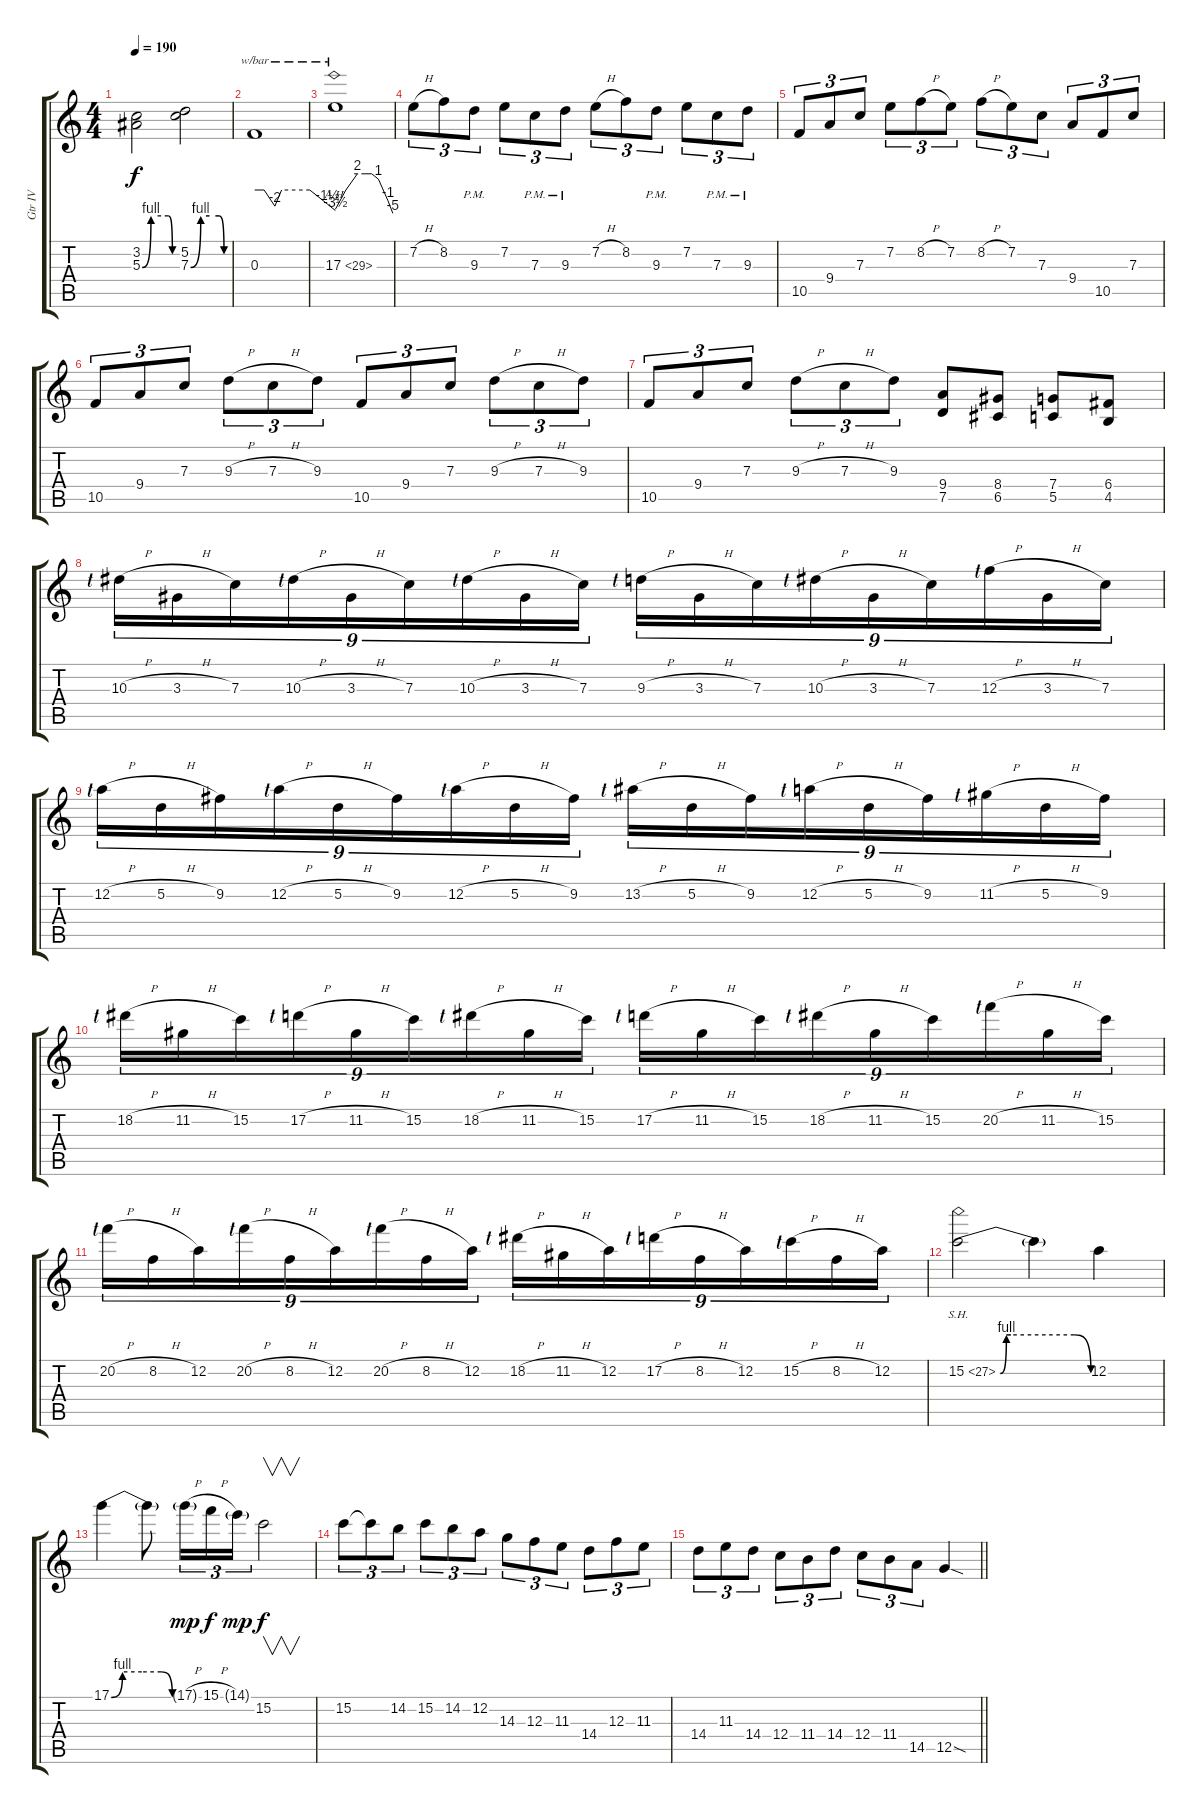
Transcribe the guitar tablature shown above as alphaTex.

\track ("Gtr IV" "Gtr IV") {instrument overdrivenguitar}
\staff {score tabs}
\tuning (D4 A3 F3 C3 G2 D2) {hide}
\ts (4 4)
\tempo 190
\clef g2
\ks c
(3.2 5.3{be (custom 0 0 15 4 45 4 52 0 60 0)}).2{dy f} (5.2 7.3{be (custom 0 0 16 4 30 4 45 4 53 0 60 0)}).2 |
0.3.1{tbe (custom default 0 0 4 0 7 0 15 -8 20 0 41 0 54 -6 60 -14)} |
17.3{ah 12}.1{tbe (custom default 0 -12 11 0 23 8 31 8 38 8 45 4 55 -4 60 -20)} |
7.2{h}.8{tu (3 2)} 8.2.8{tu (3 2)} 9.3{pm}.8{tu (3 2)} 7.2.8{tu (3 2)} 7.3{pm}.8{tu (3 2)} 9.3{pm}.8{tu (3 2)} 7.2{h}.8{tu (3 2)} 8.2.8{tu (3 2)} 9.3{pm}.8{tu (3 2)} 7.2.8{tu (3 2)} 7.3{pm}.8{tu (3 2)} 9.3{pm}.8{tu (3 2)} |
10.5.8{tu (3 2)} 9.4.8{tu (3 2)} 7.3.8{tu (3 2)} 7.2.8{tu (3 2)} 8.2{h}.8{tu (3 2)} 7.2.8{tu (3 2)} 8.2{h}.8{tu (3 2)} 7.2.8{tu (3 2)} 7.3.8{tu (3 2)} 9.4.8{tu (3 2)} 10.5.8{tu (3 2)} 7.3.8{tu (3 2)} |
10.5.8{tu (3 2)} 9.4.8{tu (3 2)} 7.3.8{tu (3 2)} 9.3{h}.8{tu (3 2)} 7.3{h}.8{tu (3 2)} 9.3.8{tu (3 2)} 10.5.8{tu (3 2)} 9.4.8{tu (3 2)} 7.3.8{tu (3 2)} 9.3{h}.8{tu (3 2)} 7.3{h}.8{tu (3 2)} 9.3.8{tu (3 2)} |
10.5.8{tu (3 2)} 9.4.8{tu (3 2)} 7.3.8{tu (3 2)} 9.3{h}.8{tu (3 2)} 7.3{h}.8{tu (3 2)} 9.3.8{tu (3 2)} (9.4 7.5).8{volume 16 instrument guitarfretnoise} (8.4 6.5).8 (7.4 5.5).8 (6.4 4.5).8 |
10.3{h lf 1}.16{tu (9 8) instrument overdrivenguitar} 3.3{h}.16{tu (9 8)} 7.3.16{tu (9 8)} 10.3{h lf 1}.16{tu (9 8)} 3.3{h}.16{tu (9 8)} 7.3.16{tu (9 8)} 10.3{h lf 1}.16{tu (9 8)} 3.3{h}.16{tu (9 8)} 7.3.16{tu (9 8)} 9.3{h lf 1}.16{tu (9 8)} 3.3{h}.16{tu (9 8)} 7.3.16{tu (9 8)} 10.3{h lf 1}.16{tu (9 8)} 3.3{h}.16{tu (9 8)} 7.3.16{tu (9 8)} 12.3{h lf 1}.16{tu (9 8)} 3.3{h}.16{tu (9 8)} 7.3.16{tu (9 8)} |
12.2{h lf 1}.16{tu (9 8)} 5.2{h}.16{tu (9 8)} 9.2.16{tu (9 8)} 12.2{h lf 1}.16{tu (9 8)} 5.2{h}.16{tu (9 8)} 9.2.16{tu (9 8)} 12.2{h lf 1}.16{tu (9 8)} 5.2{h}.16{tu (9 8)} 9.2.16{tu (9 8)} 13.2{h lf 1}.16{tu (9 8)} 5.2{h}.16{tu (9 8)} 9.2.16{tu (9 8)} 12.2{h lf 1}.16{tu (9 8)} 5.2{h}.16{tu (9 8)} 9.2.16{tu (9 8)} 11.2{h lf 1}.16{tu (9 8)} 5.2{h}.16{tu (9 8)} 9.2.16{tu (9 8)} |
18.2{h lf 1}.16{tu (9 8)} 11.2{h}.16{tu (9 8)} 15.2.16{tu (9 8)} 17.2{h lf 1}.16{tu (9 8)} 11.2{h}.16{tu (9 8)} 15.2.16{tu (9 8)} 18.2{h lf 1}.16{tu (9 8)} 11.2{h}.16{tu (9 8)} 15.2.16{tu (9 8)} 17.2{h lf 1}.16{tu (9 8)} 11.2{h}.16{tu (9 8)} 15.2.16{tu (9 8)} 18.2{h lf 1}.16{tu (9 8)} 11.2{h}.16{tu (9 8)} 15.2.16{tu (9 8)} 20.2{h lf 1}.16{tu (9 8)} 11.2{h}.16{tu (9 8)} 15.2.16{tu (9 8)} |
20.2{h lf 1}.16{tu (9 8)} 8.2{h}.16{tu (9 8)} 12.2.16{tu (9 8)} 20.2{h lf 1}.16{tu (9 8)} 8.2{h}.16{tu (9 8)} 12.2.16{tu (9 8)} 20.2{h lf 1}.16{tu (9 8)} 8.2{h}.16{tu (9 8)} 12.2.16{tu (9 8)} 18.2{h lf 1}.16{tu (9 8)} 11.2{h}.16{tu (9 8)} 12.2.16{tu (9 8)} 17.2{h lf 1}.16{tu (9 8)} 8.2{h}.16{tu (9 8)} 12.2.16{tu (9 8)} 15.2{h lf 1}.16{tu (9 8)} 8.2{h}.16{tu (9 8)} 12.2.16{tu (9 8)} |
15.2{be (custom 0 0 4 4 7 4 30 4 49 4 60 0) sh 12}.2 15.2{t}.4 12.2.4 |
17.1{be (custom 0 0 11 4 30 4 49 4 60 0)}.4 17.1{t}.8 17.1{h g}.16{tu (3 2) dy mp} 15.1{h}.16{tu (3 2) dy f} 14.1{g}.16{tu (3 2) dy mp} 15.2.2{v dy f} |
15.2.8{tu (3 2)} 15.2{t}.8{tu (3 2)} 14.2.8{tu (3 2)} 15.2.8{tu (3 2)} 14.2.8{tu (3 2)} 12.2.8{tu (3 2)} 14.3.8{tu (3 2)} 12.3.8{tu (3 2)} 11.3.8{tu (3 2)} 14.4.8{tu (3 2)} 12.3.8{tu (3 2)} 11.3.8{tu (3 2)} |
\barLineRight lightlight
14.4.8{tu (3 2)} 11.3.8{tu (3 2)} 14.4.8{tu (3 2)} 12.4.8{tu (3 2)} 11.4.8{tu (3 2)} 14.4.8{tu (3 2)} 12.4.8{tu (3 2)} 11.4.8{tu (3 2)} 14.5.8{tu (3 2)} 12.5{sod}.4
